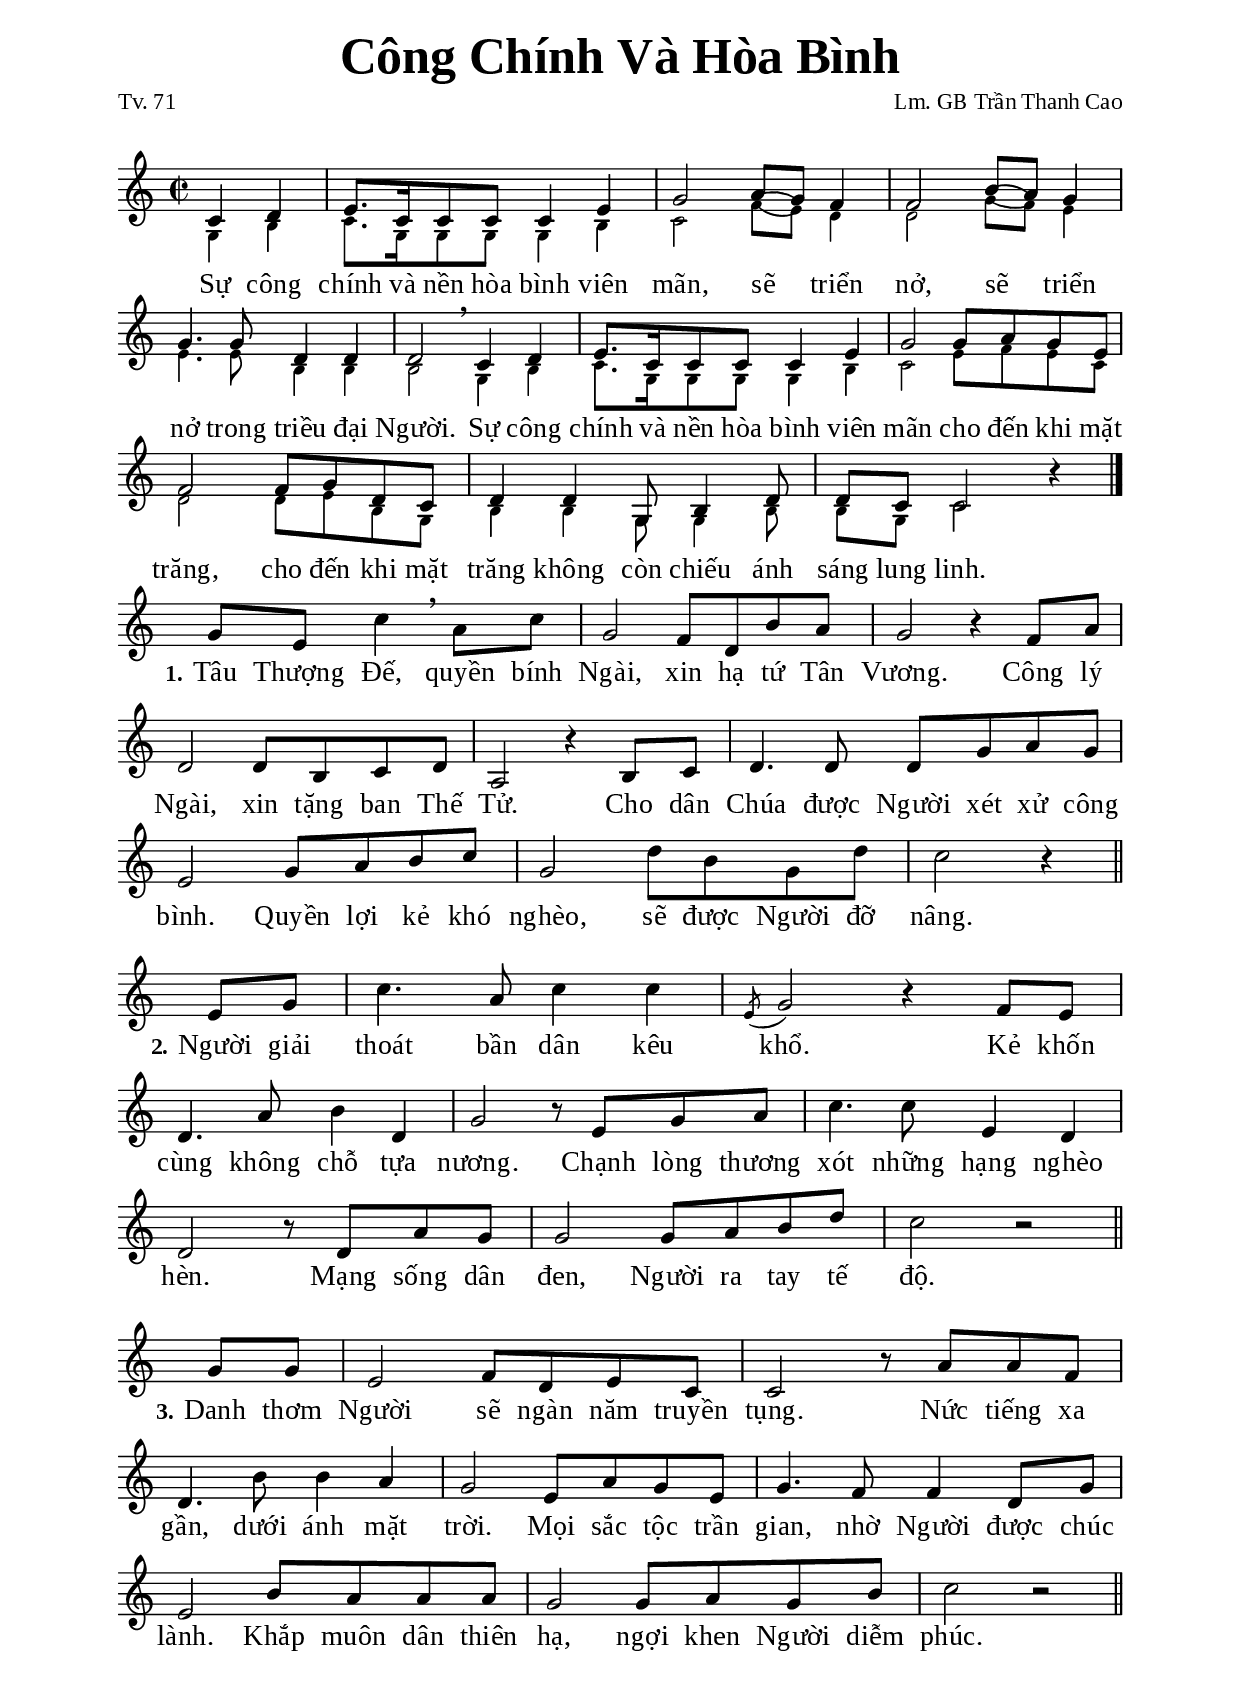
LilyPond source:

% Cài đặt chung
\version "2.22.1"
\include "english.ly"

\header {
  title = \markup { \fontsize #3 "Công Chính Và Hòa Bình" }
  poet = "Tv. 71"
  composer = "Lm. GB Trần Thanh Cao"
  arranger = " "
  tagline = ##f
}

\paper {
  #(set-paper-size "a4")
  top-margin = 10\mm
  bottom-margin = 10\mm
  left-margin = 20\mm
  right-margin = 20\mm
  indent = #0
  #(define fonts
    (make-pango-font-tree
      "Liberation Serif"
      "Liberation Serif"
      "Liberation Serif"
      (/ 20 20)))
  page-count = #1
}

% Nhạc điệp khúc
nhacDiepKhucSop = \relative c' {
  \partial 2 c4 d |
  e8. c16 c8 c c4 e |
  g2 a8 _(g) f4 |
  f2 b8 _(a) g4 |
  g4. g8 d4 d |
  d2 \breathe c4 d |
  e8. c16 c8 c c4 e |
  g2 g8 a g e |
  f2 f8 g d c |
  d4 d g,8 b4 d8 |
  d c c2 r4 \bar "|."
}

nhacDiepKhucBas = \relative c' {
  \override NoteHead.font-size = #-2
  \partial 2 g4 b |
  c8. g16 g8 g g4 b |
  c2 f8 ^(e) d4 |
  d2 g8 ^(f) e4 |
  e4. e8 b4 b |
  b2 g4 b |
  c8. g16 g8 g g4 b |
  c2 e8 f e c |
  d2 d8 e b g |
  b4 b g8 g4 b8 |
  b g c2 r4
}

% Nhạc phiên khúc
nhacPhienKhucMot = \relative c'' {
  \partial 2. g8 e c'4 \breathe a8 c |
  g2 f8 d b' a |
  g2 r4 f8 a |
  d,2 d8 b c d |
  a2 r4 b8 c |
  d4. d8 d g a g |
  e2 g8 a b c |
  g2 d'8 b g d' |
  c2 r4 \bar "||"
}

nhacPhienKhucHai = \relative c' {
  \partial 4 e8 g |
  c4. a8 c4 c |
  \acciaccatura e,8 g2 r4 f8 e |
  d4. a'8 b4 d, |
  g2 r8 e g a |
  c4. c8 e,4 d |
  d2 r8 d8 a' g |
  g2 g8 a b d |
  c2 r \bar "||"
}

nhacPhienKhucBa = \relative c' {
  \partial 4 g'8 g |
  e2 f8 d e c |
  c2 r8 a' a f |
  d4. b'8 b4 a |
  g2 e8 a g e |
  g4. f8 f4d8 g |
  e2 b'8 a a a |
  g2 g8 a g b |
  c2 r \bar "||"
}

% Lời điệp khúc
loiDiepKhuc = \lyricmode {
  Sự công chính và nền hòa bình viên mãn, sẽ triển nở,
  sẽ triển nở trong triều đại Người.
  Sự công chính và nền hòa bình viên mãn
  cho đến khi mặt trăng,
  cho đến khi mặt trăng không còn chiếu ánh sáng lung linh.
}

% Lời phiên khúc
loiPhienKhucMot = \lyricmode {
  \set stanza = #"1."
  Tâu Thượng Đế, quyền bính Ngài, xin hạ tứ Tân Vương.
  Công lý Ngài, xin tặng ban Thế Tử.
  Cho dân Chúa được Người xét xử công bình.
  Quyền lợi kẻ khó nghèo, sẽ được Người đỡ nâng.
}

loiPhienKhucHai = \lyricmode {
  \set stanza = #"2."
  Người giải thoát bần dân kêu khổ.
  Kẻ khốn cùng không chỗ tựa nương.
  Chạnh lòng thương xót những hạng nghèo hèn.
  Mạng sống dân đen, Người ra tay tế độ.
}

loiPhienKhucBa = \lyricmode {
  \set stanza = #"3."
  Danh thơm Người sẽ ngàn năm truyền tụng.
  Nức tiếng xa gần, dưới ánh mặt trời.
  Mọi sắc tộc trần gian, nhờ Người được chúc lành.
  Khắp muôn dân thiên hạ, ngợi khen Người diễm phúc.
}


% Dàn trang
\score {
  \new ChoirStaff <<
    \new Staff = diepKhuc \with {
        \consists "Merge_rests_engraver"
        %\magnifyStaff #(magstep +1)
      }
      <<
      \new Voice = beSop {
        \voiceOne \key c \major \time 2/2 \nhacDiepKhucSop
      }
      \new Voice = beBas {
        \voiceTwo \key c \major \time 2/2 \nhacDiepKhucBas
      }
    >>
    \new Lyrics \lyricsto beSop \loiDiepKhuc
  >>
  \layout {
    %\override Lyrics.LyricText.font-series = #'bold
    \override Lyrics.LyricText.font-size = #+2
    \override Lyrics.LyricSpace.minimum-distance = #0.6
    \override Score.BarNumber.break-visibility = ##(#f #f #f)
    \override Score.SpacingSpanner.uniform-stretching = ##t
  }
}

\score {
  \new ChoirStaff <<
    \new Staff = phienKhuc \with {
        %\magnifyStaff #(magstep +1)
      }
      <<
      \new Voice = beSop {
        \key c \major \time 2/2 \nhacPhienKhucMot
      }
    >>
    \new Lyrics \lyricsto beSop \loiPhienKhucMot
  >>
  \layout {
    \override Staff.TimeSignature.transparent = ##t
    \override Lyrics.LyricText.font-size = #+2
    \override Lyrics.LyricSpace.minimum-distance = #1.5
    \override Score.BarNumber.break-visibility = ##(#f #f #f)
    \override Score.SpacingSpanner.uniform-stretching = ##t
  }
}

\score {
  \new ChoirStaff <<
    \new Staff = phienKhuc \with {
        %\magnifyStaff #(magstep +1)
      }
      <<
      \new Voice = beSop {
        \key c \major \time 2/2 \nhacPhienKhucHai
      }
    >>
    \new Lyrics \lyricsto beSop \loiPhienKhucHai
  >>
  \layout {
    \override Staff.TimeSignature.transparent = ##t
    \override Lyrics.LyricText.font-size = #+2
    \override Lyrics.LyricSpace.minimum-distance = #1.5
    \override Score.BarNumber.break-visibility = ##(#f #f #f)
    \override Score.SpacingSpanner.uniform-stretching = ##t
  }
}

\score {
  \new ChoirStaff <<
    \new Staff = phienKhuc \with {
        %\magnifyStaff #(magstep +1)
      }
      <<
      \new Voice = beSop {
        \key c \major \time 2/2 \nhacPhienKhucBa
      }
    >>
    \new Lyrics \lyricsto beSop \loiPhienKhucBa
  >>
  \layout {
    \override Staff.TimeSignature.transparent = ##t
    \override Lyrics.LyricText.font-size = #+2
    \override Lyrics.LyricSpace.minimum-distance = #1.5
    \override Score.BarNumber.break-visibility = ##(#f #f #f)
    \override Score.SpacingSpanner.uniform-stretching = ##t
  }
}
